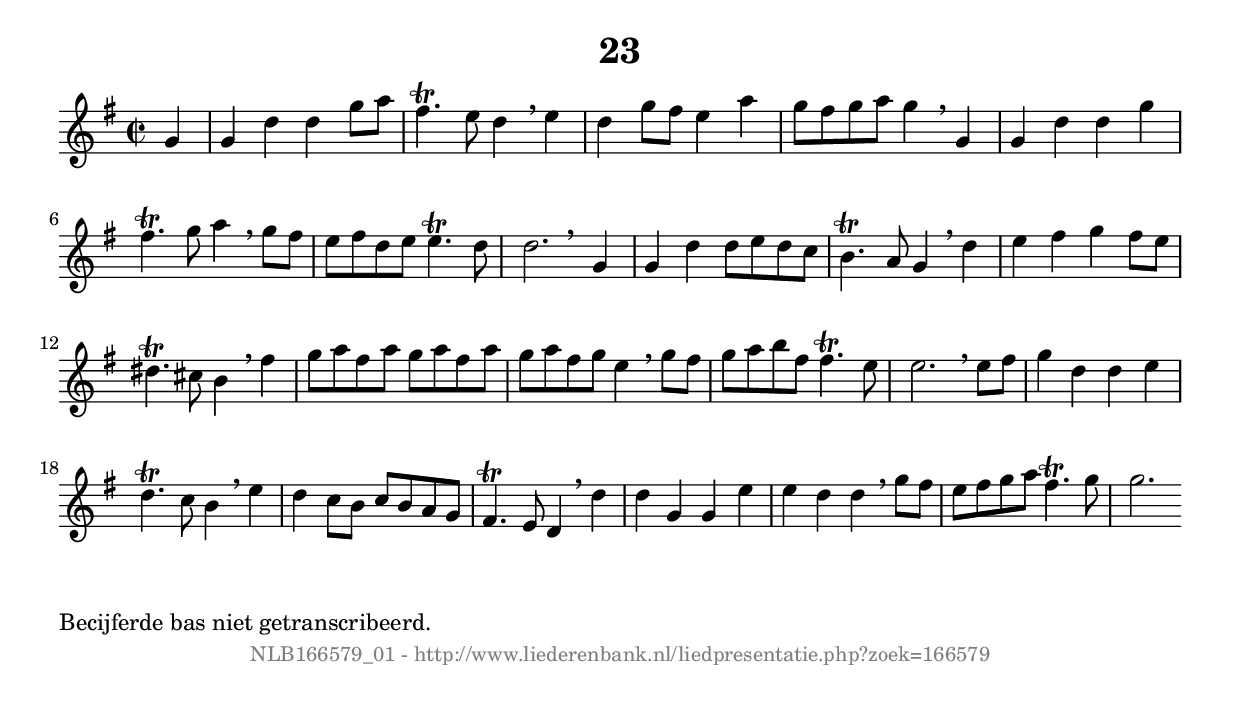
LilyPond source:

%
% produced by wce2krn 1.64 (7 June 2014)
%
\version"2.16"
#(append! paper-alist '(("long" . (cons (* 210 mm) (* 2000 mm)))))
#(set-default-paper-size "long")
sb = {\breathe}
mBreak = {\breathe }
bBreak = {\breathe }
x = {\once\override NoteHead #'style = #'cross }
gl=\glissando
itime={\override Staff.TimeSignature #'stencil = ##f }
ficta = {\once\set suggestAccidentals = ##t}
fine = {\once\override Score.RehearsalMark #'self-alignment-X = #1 \mark \markup {\italic{Fine}}}
dc = {\once\override Score.RehearsalMark #'self-alignment-X = #1 \mark \markup {\italic{D.C.}}}
dcf = {\once\override Score.RehearsalMark #'self-alignment-X = #1 \mark \markup {\italic{D.C. al Fine}}}
dcc = {\once\override Score.RehearsalMark #'self-alignment-X = #1 \mark \markup {\italic{D.C. al Coda}}}
ds = {\once\override Score.RehearsalMark #'self-alignment-X = #1 \mark \markup {\italic{D.S.}}}
dsf = {\once\override Score.RehearsalMark #'self-alignment-X = #1 \mark \markup {\italic{D.S. al Fine}}}
dsc = {\once\override Score.RehearsalMark #'self-alignment-X = #1 \mark \markup {\italic{D.S. al Coda}}}
pv = {\set Score.repeatCommands = #'((volta "1"))}
sv = {\set Score.repeatCommands = #'((volta "2"))}
tv = {\set Score.repeatCommands = #'((volta "3"))}
qv = {\set Score.repeatCommands = #'((volta "4"))}
xv = {\set Score.repeatCommands = #'((volta #f))}
\header{ tagline = ""
title = "23"
}
\score {{
\key g \major
\relative g'
{
\set melismaBusyProperties = #'()
\partial 32*8
\time 2/2
\tempo 4=120
\override Score.MetronomeMark #'transparent = ##t
\override Score.RehearsalMark #'break-visibility = #(vector #t #t #f)
g4 g d' d g8 a fis4.\trill e8 d4 \sb e d g8 fis e4 a g8 fis g a g4 \mBreak
g,4 g d' d g fis4.\trill g8 a4 \sb g8 fis e fis d e e4.\trill d8 d2. \bar ":|:" \bBreak
g,4 g d'd8 e d c b4.\trill a8 g4 \sb d' e fis g fis8 e dis4.\trill cis8 b4 \mBreak
fis'4 g8 a fis a g a fis a g a fis g e4 \sb g8 fis g a b fis fis4.\trill e8 e2. \mBreak
e8 fis g4 d d e d4.\trill c8 b4 \sb e d c8 b c b a g fis4.\trill e8 d4 \mBreak
d'4 d g, g e' e d d \sb g8 fis e fis g a fis4.\trill g8 g2. \bar ":|:"
 }}
 \midi { }
 \layout {
            indent = 0.0\cm
}
}
\markup { \wordwrap-string #" 
Becijferde bas niet getranscribeerd.
"}
\markup { \vspace #0 } \markup { \with-color #grey \fill-line { \center-column { \smaller "NLB166579_01 - http://www.liederenbank.nl/liedpresentatie.php?zoek=166579" } } }
